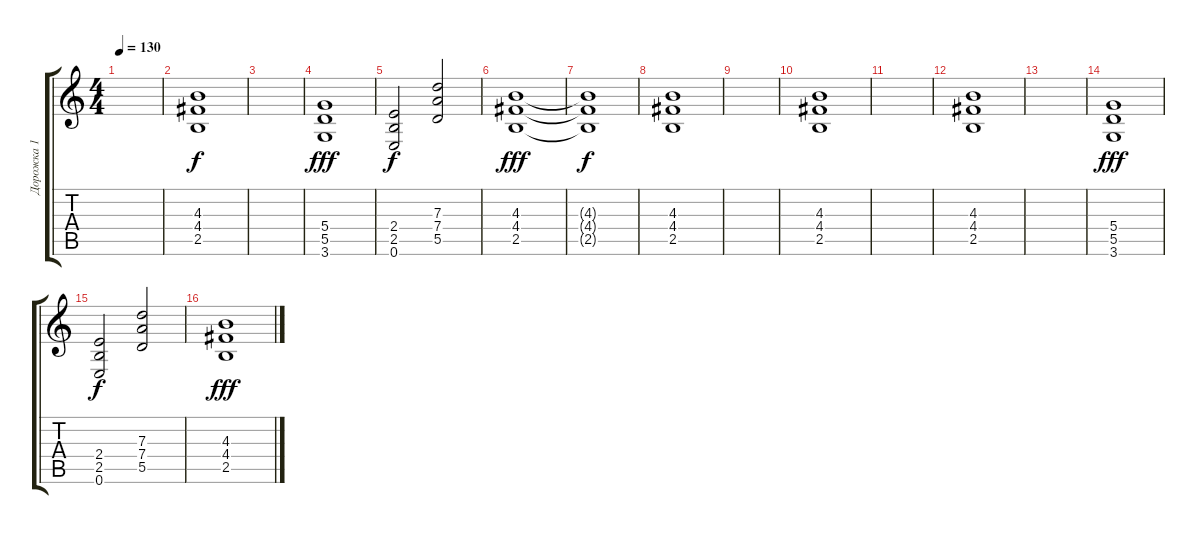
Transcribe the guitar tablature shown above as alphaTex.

\track ("Дорожка 1" "Дорожка 1") {instrument distortionguitar}
\staff {score tabs}
\tuning (E4 B3 G3 D3 A2 E2) {hide}
\ts (4 4)
\tempo 130
\clef g2
\ks c
|
(4.3 4.4 2.5).1 |
|
(5.4 5.5 3.6).1{dy fff} |
(2.4 2.5 0.6).2{dy f} (7.3 7.4 5.5).2 |
(4.3 4.4 2.5).1{dy fff} |
(4.3{t} 4.4{t} 2.5{t}).1{dy f} |
(4.3 4.4 2.5).1 |
|
(4.3 4.4 2.5).1 |
|
(4.3 4.4 2.5).1 |
|
(5.4 5.5 3.6).1{dy fff} |
(2.4 2.5 0.6).2{dy f} (7.3 7.4 5.5).2 |
(4.3 4.4 2.5).1{dy fff}
